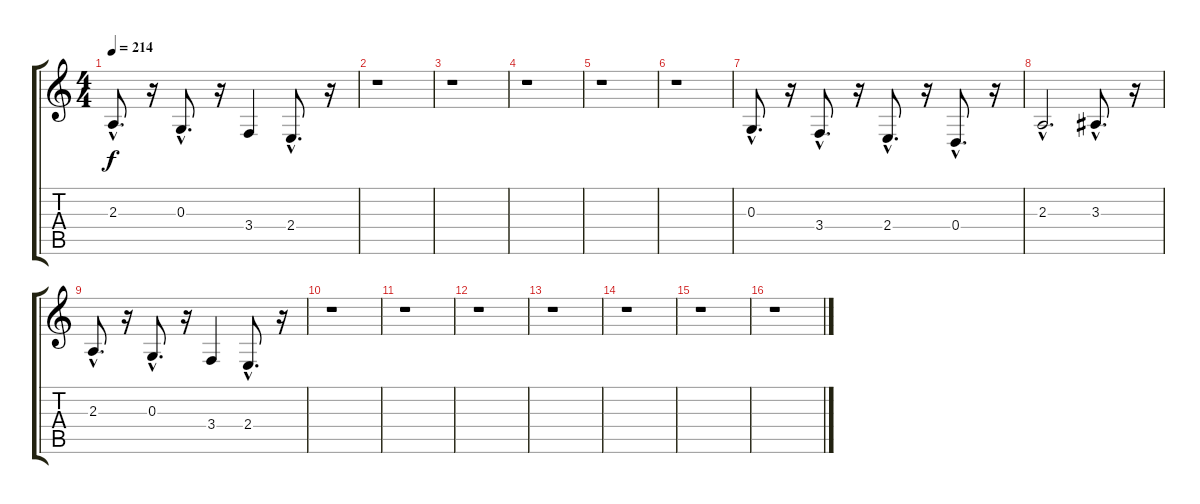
\track "" {instrument trombone}
\staff {score tabs}
\tuning (E4 B3 G3 D3 A2 E2) {hide}
\ts (4 4)
\tempo 214
\clef g2
\ks c
2.3{hac}.8{d dy f} r.16 0.3{hac}.8{d} r.16 3.4.4 2.4{hac}.8{d} r.16 |
r.1 |
r.1 |
r.1 |
r.1 |
r.1 |
0.3{hac}.8{d} r.16 3.4{hac}.8{d} r.16 2.4{hac}.8{d} r.16 0.4{hac}.8{d} r.16 |
2.3{hac}.2{d} 3.3{hac}.8{d} r.16 |
2.3{hac}.8{d} r.16 0.3{hac}.8{d} r.16 3.4.4 2.4{hac}.8{d} r.16 |
r.1 |
r.1 |
r.1 |
r.1 |
r.1 |
r.1 |
r.1
